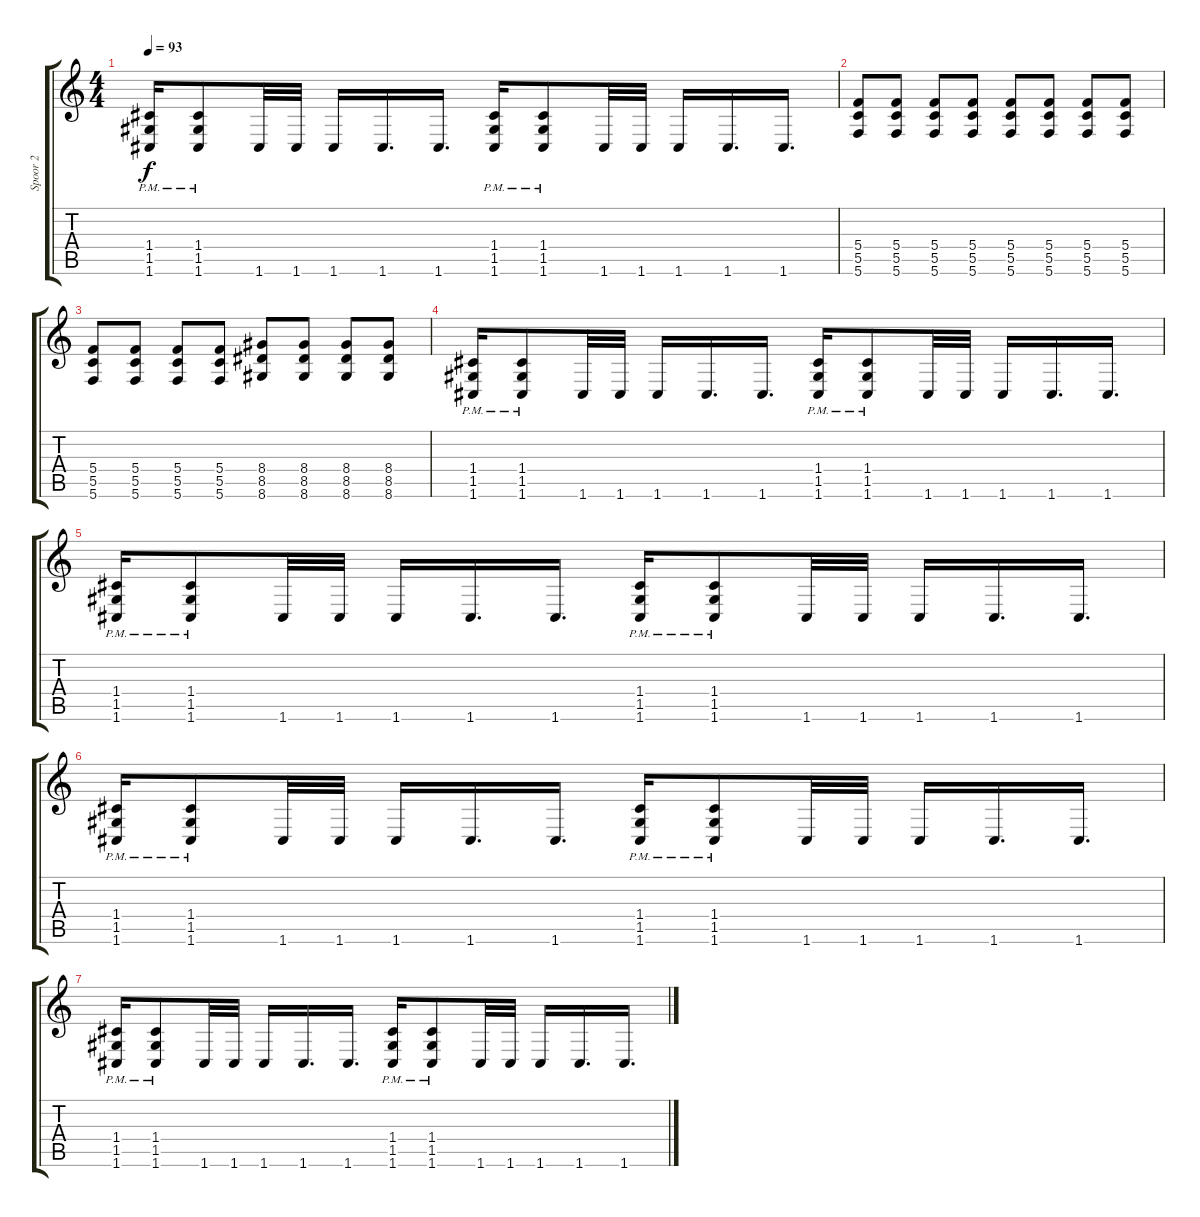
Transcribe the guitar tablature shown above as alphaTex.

\track ("Spoor 2" "Spoor 2") {instrument distortionguitar}
\staff {score tabs}
\tuning (D4 A3 F3 C3 G2 C2) {hide}
\ts (4 4)
\tempo 93
\clef g2
\ks c
(1.4{pm} 1.5{pm} 1.6{pm}).16{dy f} (1.4{pm} 1.5{pm} 1.6{pm}).8 1.6.32 1.6.32 1.6.16 1.6.16{d} 1.6.16{d} (1.4{pm} 1.5{pm} 1.6{pm}).16 (1.4{pm} 1.5{pm} 1.6{pm}).8 1.6.32 1.6.32 1.6.16 1.6.16{d} 1.6.16{d} |
(5.4 5.5 5.6).8 (5.4 5.5 5.6).8 (5.4 5.5 5.6).8 (5.4 5.5 5.6).8 (5.4 5.5 5.6).8 (5.4 5.5 5.6).8 (5.4 5.5 5.6).8 (5.4 5.5 5.6).8 |
(5.4 5.5 5.6).8 (5.4 5.5 5.6).8 (5.4 5.5 5.6).8 (5.4 5.5 5.6).8 (8.4 8.5 8.6).8 (8.4 8.5 8.6).8 (8.4 8.5 8.6).8 (8.4 8.5 8.6).8 |
(1.4{pm} 1.5{pm} 1.6{pm}).16 (1.4{pm} 1.5{pm} 1.6{pm}).8 1.6.32 1.6.32 1.6.16 1.6.16{d} 1.6.16{d} (1.4{pm} 1.5{pm} 1.6{pm}).16 (1.4{pm} 1.5{pm} 1.6{pm}).8 1.6.32 1.6.32 1.6.16 1.6.16{d} 1.6.16{d} |
(1.4{pm} 1.5{pm} 1.6{pm}).16 (1.4{pm} 1.5{pm} 1.6{pm}).8 1.6.32 1.6.32 1.6.16 1.6.16{d} 1.6.16{d} (1.4{pm} 1.5{pm} 1.6{pm}).16 (1.4{pm} 1.5{pm} 1.6{pm}).8 1.6.32 1.6.32 1.6.16 1.6.16{d} 1.6.16{d} |
(1.4{pm} 1.5{pm} 1.6{pm}).16 (1.4{pm} 1.5{pm} 1.6{pm}).8 1.6.32 1.6.32 1.6.16 1.6.16{d} 1.6.16{d} (1.4{pm} 1.5{pm} 1.6{pm}).16 (1.4{pm} 1.5{pm} 1.6{pm}).8 1.6.32 1.6.32 1.6.16 1.6.16{d} 1.6.16{d} |
(1.4{pm} 1.5{pm} 1.6{pm}).16 (1.4{pm} 1.5{pm} 1.6{pm}).8 1.6.32 1.6.32 1.6.16 1.6.16{d} 1.6.16{d} (1.4{pm} 1.5{pm} 1.6{pm}).16 (1.4{pm} 1.5{pm} 1.6{pm}).8 1.6.32 1.6.32 1.6.16 1.6.16{d} 1.6.16{d}
